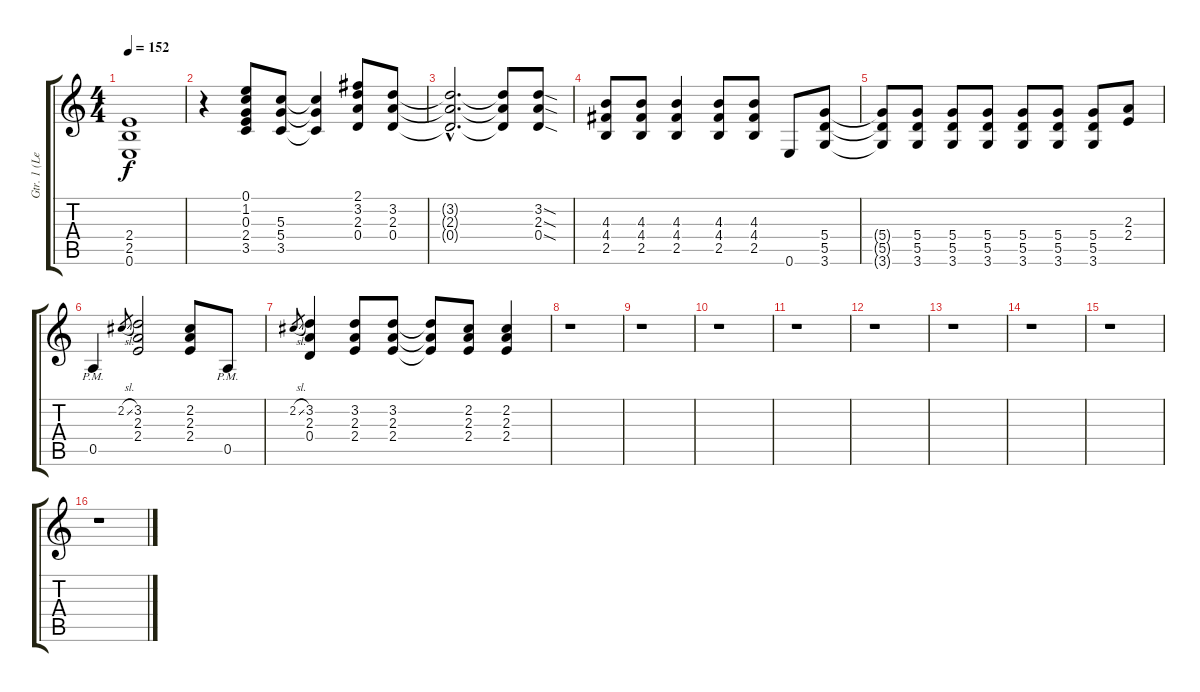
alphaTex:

\track ("Gtr. 1 (Lead)" "Gtr. 1 (Le") {instrument distortionguitar}
\staff {score tabs}
\tuning (E4 B3 G3 D3 A2 E2) {hide}
\ts (4 4)
\tempo 152
\clef g2
\ks c
(2.4{t} 2.5{t} 0.6{t}).1{dy f} |
r.4 (0.1 1.2 0.3 2.4 3.5).8 (5.3 5.4 3.5).8 (5.3{t} 5.4{t} 3.5{t}).4 (2.1 3.2 2.3 0.4).8 (3.2 2.3 0.4).8 |
(3.2{hac t} 2.3{hac t} 0.4{hac t}).2{d} (3.2{t} 2.3{t} 0.4{t}).8 (3.2{sod} 2.3{sod} 0.4{sod}).8 |
(4.3 4.4 2.5).8 (4.3 4.4 2.5).8 (4.3 4.4 2.5).4 (4.3 4.4 2.5).8 (4.3 4.4 2.5).8 0.6.8 (5.4 5.5 3.6).8 |
(5.4{t} 5.5{t} 3.6{t}).8 (5.4 5.5 3.6).8 (5.4 5.5 3.6).8 (5.4 5.5 3.6).8 (5.4 5.5 3.6).8 (5.4 5.5 3.6).8 (5.4 5.5 3.6).8 (2.3 2.4).8 |
0.5{pm}.4 2.2{sl}.8{gr} (3.2 2.3 2.4).2 (2.2 2.3 2.4).8 0.5{pm}.8 |
2.2{sl}.8{gr} (3.2 2.3 0.4).4 (3.2 2.3 2.4).8 (3.2 2.3 2.4).8 (3.2{t} 2.3{t} 2.4{t}).8 (2.2 2.3 2.4).8 (2.2 2.3 2.4).4 |
r.1 |
r.1 |
r.1 |
r.1 |
r.1 |
r.1 |
r.1 |
r.1 |
r.1
